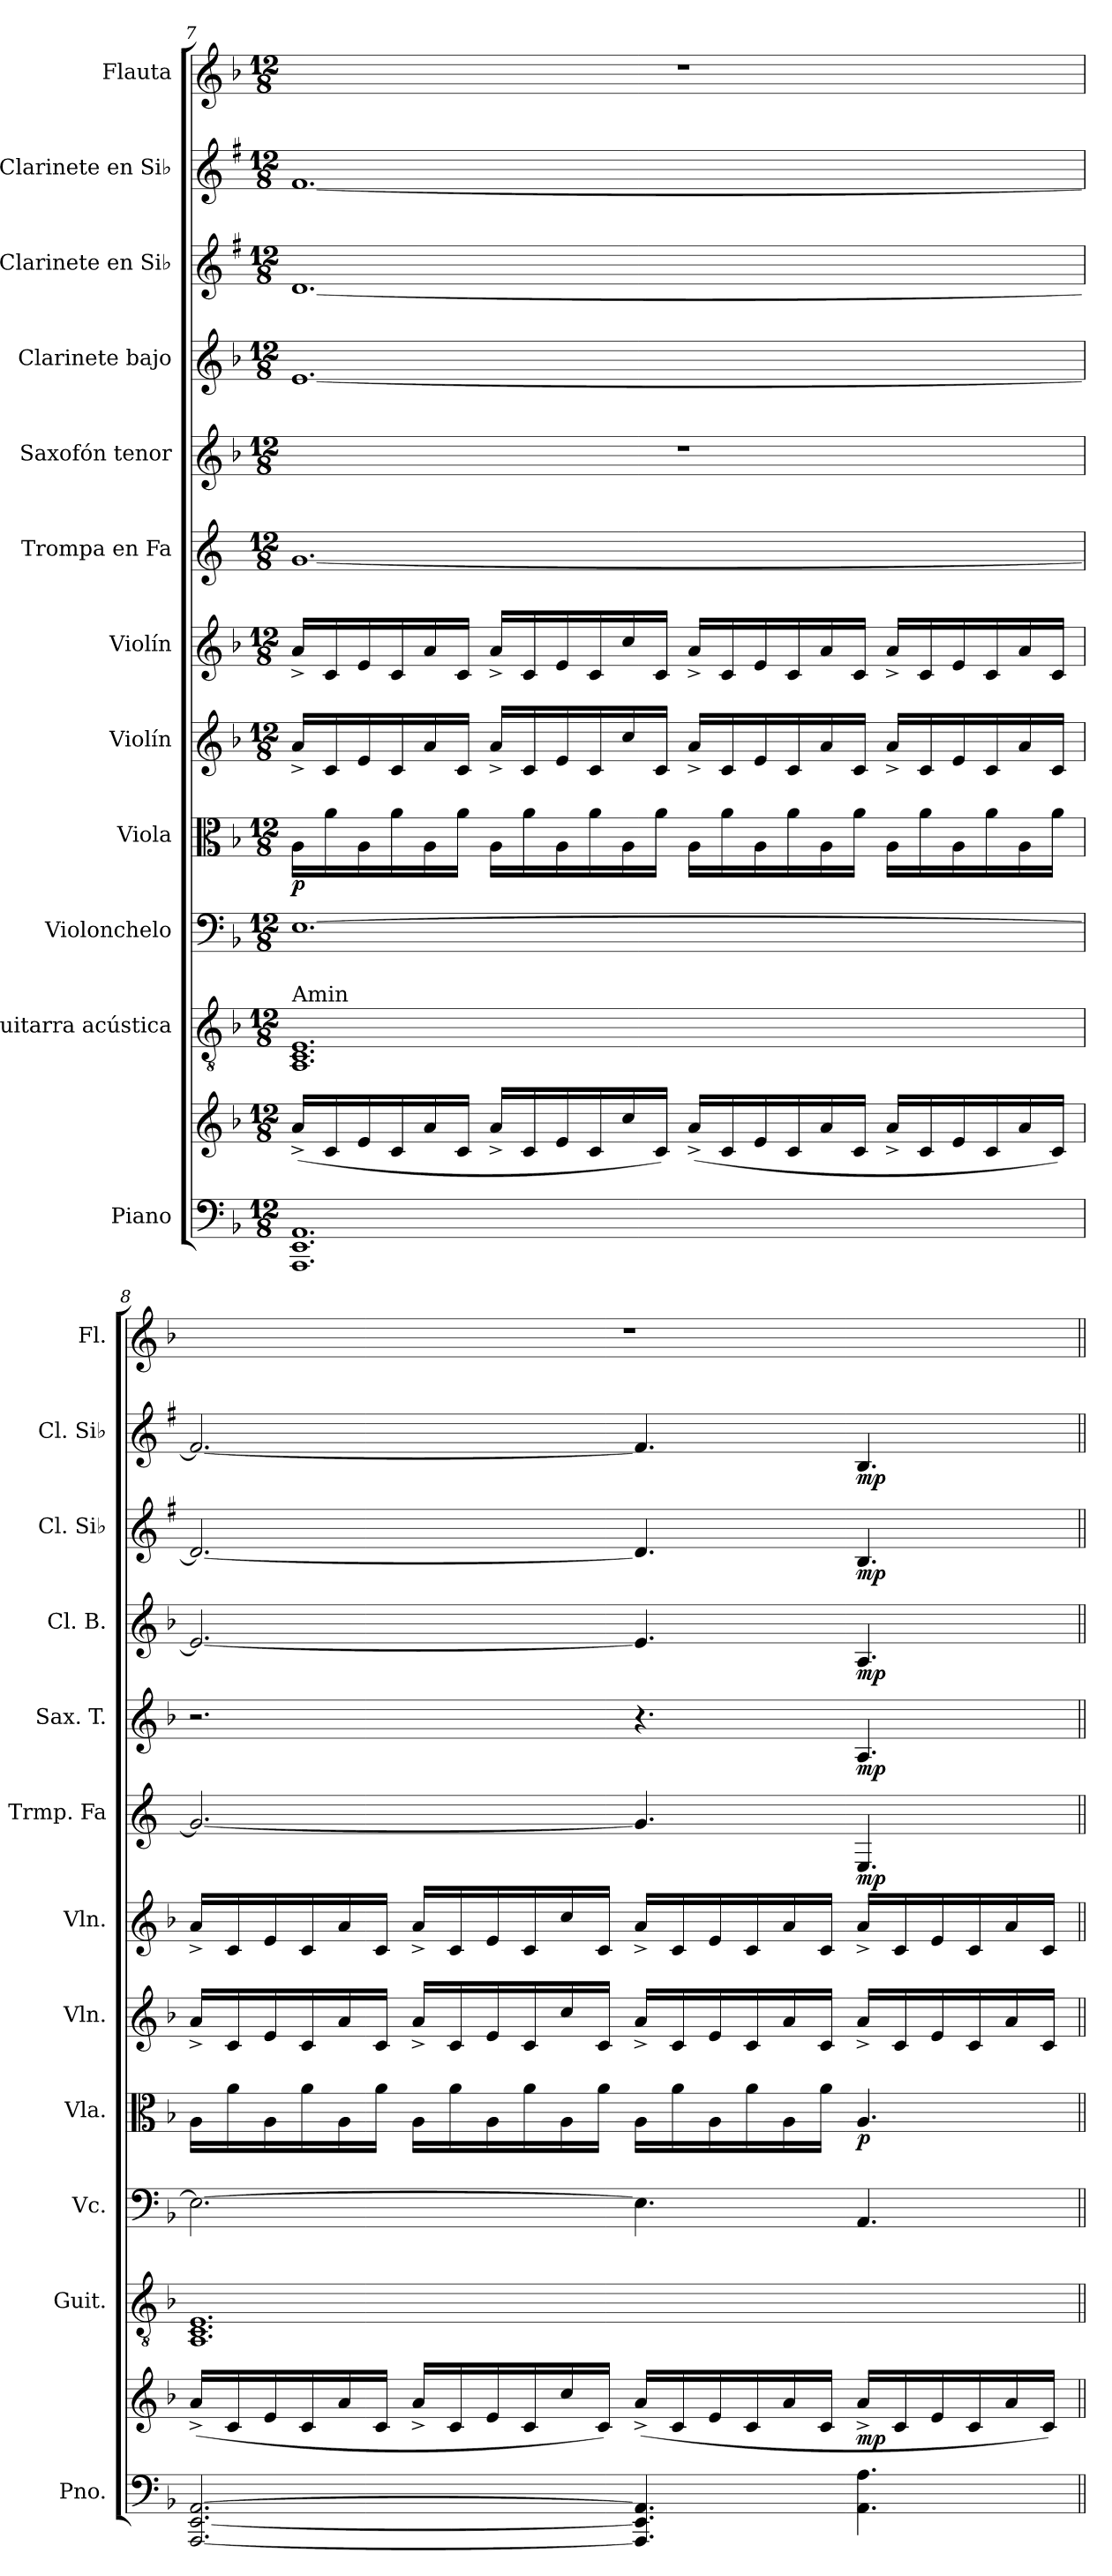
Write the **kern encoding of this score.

**kern	**kern	**dynam	**kern	**kern	**kern	**dynam	**kern	**kern	**kern	**dynam	**kern	**dynam	**kern	**dynam	**kern	**dynam	**kern	**dynam	**kern
*part12	*part12	*part12	*part11	*part10	*part9	*part9	*part8	*part7	*part6	*part6	*part5	*part5	*part4	*part4	*part3	*part3	*part2	*part2	*part1
*staff13	*staff12	*staff12/13	*staff11	*staff10	*staff9	*staff9	*staff8	*staff7	*staff6	*staff6	*staff5	*staff5	*staff4	*staff4	*staff3	*staff3	*staff2	*staff2	*staff1
*I"Piano	*	*	*I"Guitarra acústica	*I"Violonchelo	*I"Viola	*	*I"Violín	*I"Violín	*I"Trompa en Fa	*	*I"Saxofón tenor	*	*I"Clarinete bajo	*	*I"Clarinete en Si♭	*	*I"Clarinete en Si♭	*	*I"Flauta
*I'Pno.	*	*	*I'Guit.	*I'Vc.	*I'Vla.	*	*I'Vln.	*I'Vln.	*I'Trmp. Fa	*	*I'Sax. T.	*	*I'Cl. B.	*	*I'Cl. Si♭	*	*I'Cl. Si♭	*	*I'Fl.
!!LO:PB:g=z
*clefF4	*clefG2	*	*clefGv2	*clefF4	*clefC3	*	*clefG2	*clefG2	*clefG2	*	*clefG2	*	*clefG2	*	*clefG2	*	*clefG2	*	*clefG2
*	*	*	*	*	*	*	*	*	*ITrd4c7	*	*ITrd8c14	*	*ITrd8c14	*	*ITrd1c2	*	*ITrd1c2	*	*
*k[b-]	*k[b-]	*	*k[b-]	*k[b-]	*k[b-]	*	*k[b-]	*k[b-]	*k[b-]	*	*k[b-]	*	*k[b-]	*	*k[b-]	*	*k[b-]	*	*k[b-]
*M12/8	*M12/8	*	*M12/8	*M12/8	*M12/8	*	*M12/8	*M12/8	*M12/8	*	*M12/8	*	*M12/8	*	*M12/8	*	*M12/8	*	*M12/8
=7	=7	=7	=7	=7	=7	=7	=7	=7	=7	=7	=7	=7	=7	=7	=7	=7	=7	=7	=7
!	!	!	!LO:TX:a:t=Amin	!	!	!	!	!	!	!	!	!	!	!	!	!	!	!	!
!	!	!	!	!	!	!LO:DY:b	!	!	!	!	!	!	!	!	!	!	!	!	!
1.AAA 1.EE 1.AA	(16a^/LL	.	1.AA 1.C 1.E	[1.E	16A\LL	p	16a^/LL	16a^/LL	[1.c	.	1.r	.	[1.E	.	[1.c	.	[1.e	.	1.r
.	16c/	.	.	.	16a\	.	16c/	16c/	.	.	.	.	.	.	.	.	.	.	.
.	16e/	.	.	.	16A\	.	16e/	16e/	.	.	.	.	.	.	.	.	.	.	.
.	16c/	.	.	.	16a\	.	16c/	16c/	.	.	.	.	.	.	.	.	.	.	.
.	16a/	.	.	.	16A\	.	16a/	16a/	.	.	.	.	.	.	.	.	.	.	.
.	16c/JJ	.	.	.	16a\JJ	.	16c/JJ	16c/JJ	.	.	.	.	.	.	.	.	.	.	.
.	16a^/LL	.	.	.	16A\LL	.	16a^/LL	16a^/LL	.	.	.	.	.	.	.	.	.	.	.
.	16c/	.	.	.	16a\	.	16c/	16c/	.	.	.	.	.	.	.	.	.	.	.
.	16e/	.	.	.	16A\	.	16e/	16e/	.	.	.	.	.	.	.	.	.	.	.
.	16c/	.	.	.	16a\	.	16c/	16c/	.	.	.	.	.	.	.	.	.	.	.
.	16cc/	.	.	.	16A\	.	16cc/	16cc/	.	.	.	.	.	.	.	.	.	.	.
.	16c/JJ)	.	.	.	16a\JJ	.	16c/JJ	16c/JJ	.	.	.	.	.	.	.	.	.	.	.
.	(16a^/LL	.	.	.	16A\LL	.	16a^/LL	16a^/LL	.	.	.	.	.	.	.	.	.	.	.
.	16c/	.	.	.	16a\	.	16c/	16c/	.	.	.	.	.	.	.	.	.	.	.
.	16e/	.	.	.	16A\	.	16e/	16e/	.	.	.	.	.	.	.	.	.	.	.
.	16c/	.	.	.	16a\	.	16c/	16c/	.	.	.	.	.	.	.	.	.	.	.
.	16a/	.	.	.	16A\	.	16a/	16a/	.	.	.	.	.	.	.	.	.	.	.
.	16c/JJ	.	.	.	16a\JJ	.	16c/JJ	16c/JJ	.	.	.	.	.	.	.	.	.	.	.
.	16a^/LL	.	.	.	16A\LL	.	16a^/LL	16a^/LL	.	.	.	.	.	.	.	.	.	.	.
.	16c/	.	.	.	16a\	.	16c/	16c/	.	.	.	.	.	.	.	.	.	.	.
.	16e/	.	.	.	16A\	.	16e/	16e/	.	.	.	.	.	.	.	.	.	.	.
.	16c/	.	.	.	16a\	.	16c/	16c/	.	.	.	.	.	.	.	.	.	.	.
.	16a/	.	.	.	16A\	.	16a/	16a/	.	.	.	.	.	.	.	.	.	.	.
.	16c/JJ)	.	.	.	16a\JJ	.	16c/JJ	16c/JJ	.	.	.	.	.	.	.	.	.	.	.
=8	=8	=8	=8	=8	=8	=8	=8	=8	=8	=8	=8	=8	=8	=8	=8	=8	=8	=8	=8
[2.AAA/ [2.EE/ [2.AA/	(16a^/LL	.	1.AA 1.C 1.E	2.E\_	16A\LL	.	16a^/LL	16a^/LL	2.c/_	.	2.r	.	2.E/_	.	2.c/_	.	2.e/_	.	1.r
.	16c/	.	.	.	16a\	.	16c/	16c/	.	.	.	.	.	.	.	.	.	.	.
.	16e/	.	.	.	16A\	.	16e/	16e/	.	.	.	.	.	.	.	.	.	.	.
.	16c/	.	.	.	16a\	.	16c/	16c/	.	.	.	.	.	.	.	.	.	.	.
.	16a/	.	.	.	16A\	.	16a/	16a/	.	.	.	.	.	.	.	.	.	.	.
.	16c/JJ	.	.	.	16a\JJ	.	16c/JJ	16c/JJ	.	.	.	.	.	.	.	.	.	.	.
.	16a^/LL	.	.	.	16A\LL	.	16a^/LL	16a^/LL	.	.	.	.	.	.	.	.	.	.	.
.	16c/	.	.	.	16a\	.	16c/	16c/	.	.	.	.	.	.	.	.	.	.	.
.	16e/	.	.	.	16A\	.	16e/	16e/	.	.	.	.	.	.	.	.	.	.	.
.	16c/	.	.	.	16a\	.	16c/	16c/	.	.	.	.	.	.	.	.	.	.	.
.	16cc/	.	.	.	16A\	.	16cc/	16cc/	.	.	.	.	.	.	.	.	.	.	.
.	16c/JJ)	.	.	.	16a\JJ	.	16c/JJ	16c/JJ	.	.	.	.	.	.	.	.	.	.	.
4.AAA/] 4.EE/] 4.AA/]	(16a^/LL	.	.	4.E\]	16A\LL	.	16a^/LL	16a^/LL	4.c/]	.	4.r	.	4.E/]	.	4.c/]	.	4.e/]	.	.
.	16c/	.	.	.	16a\	.	16c/	16c/	.	.	.	.	.	.	.	.	.	.	.
.	16e/	.	.	.	16A\	.	16e/	16e/	.	.	.	.	.	.	.	.	.	.	.
.	16c/	.	.	.	16a\	.	16c/	16c/	.	.	.	.	.	.	.	.	.	.	.
.	16a/	.	.	.	16A\	.	16a/	16a/	.	.	.	.	.	.	.	.	.	.	.
.	16c/JJ	.	.	.	16a\JJ	.	16c/JJ	16c/JJ	.	.	.	.	.	.	.	.	.	.	.
!	!	!LO:DY:b	!	!	!	!LO:DY:b	!	!	!	!LO:DY:b	!	!LO:DY:b	!	!LO:DY:b	!	!LO:DY:b	!	!LO:DY:b	!
4.AA\ 4.A\	16a^/LL	mp	.	4.AA/	4.A/	p	16a^/LL	16a^/LL	4.AA/	mp	4.AA/	mp	4.AA/	mp	4.A/	mp	4.A/	mp	.
.	16c/	.	.	.	.	.	16c/	16c/	.	.	.	.	.	.	.	.	.	.	.
.	16e/	.	.	.	.	.	16e/	16e/	.	.	.	.	.	.	.	.	.	.	.
.	16c/	.	.	.	.	.	16c/	16c/	.	.	.	.	.	.	.	.	.	.	.
.	16a/	.	.	.	.	.	16a/	16a/	.	.	.	.	.	.	.	.	.	.	.
.	16c/JJ)	.	.	.	.	.	16c/JJ	16c/JJ	.	.	.	.	.	.	.	.	.	.	.
=||	=||	=||	=||	=||	=||	=||	=||	=||	=||	=||	=||	=||	=||	=||	=||	=||	=||	=||	=||
*-	*-	*-	*-	*-	*-	*-	*-	*-	*-	*-	*-	*-	*-	*-	*-	*-	*-	*-	*-
